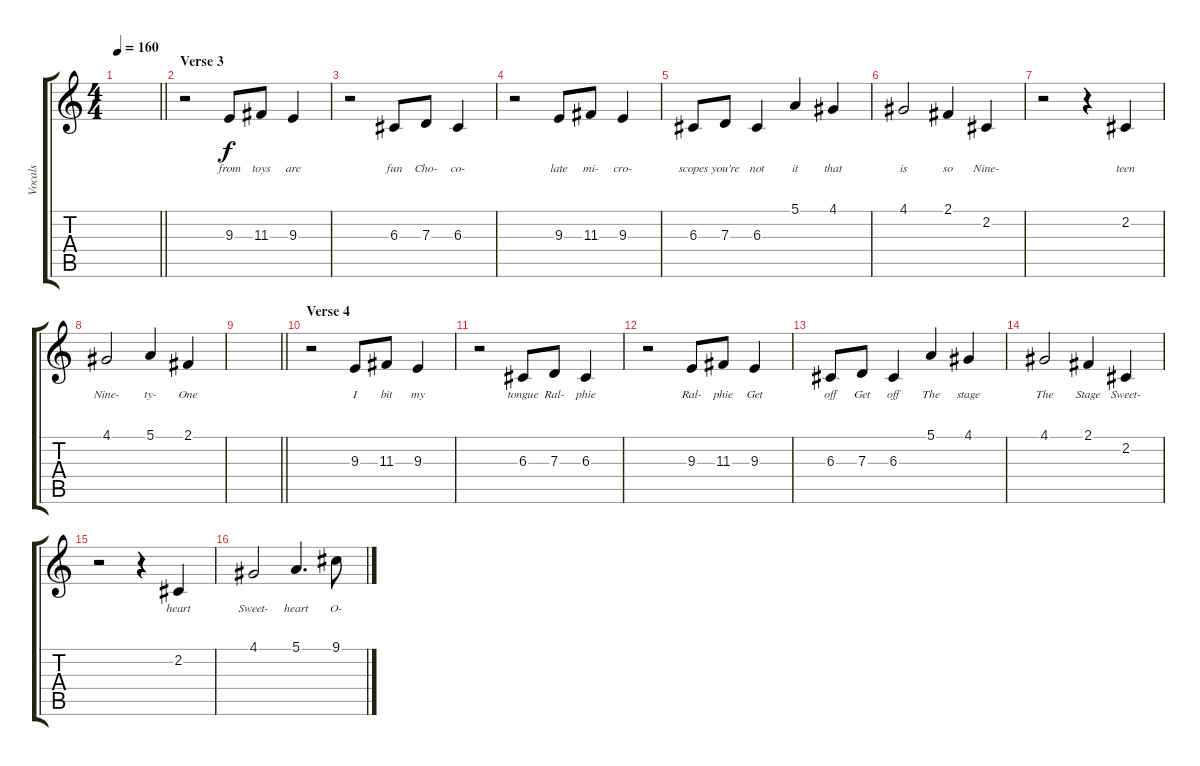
\track ("Vocals" "Vocals") {instrument sopranosax}
\staff {score tabs}
\tuning (E4 B3 G3 D3 A2 E2) {hide}
\ts (4 4)
\tempo 160
\clef g2
\barLineRight lightlight
\ks c
|
\section ("" "Verse 3")
r.2 9.3.8{lyrics (0 "from") lyrics (1 "") lyrics (2 "") lyrics (3 "") lyrics (4 "")} 11.3.8{lyrics (0 "toys") lyrics (1 "") lyrics (2 "") lyrics (3 "") lyrics (4 "")} 9.3.4{lyrics (0 "are") lyrics (1 "") lyrics (2 "") lyrics (3 "") lyrics (4 "")} |
r.2 6.3.8{lyrics (0 "fun") lyrics (1 "") lyrics (2 "") lyrics (3 "") lyrics (4 "")} 7.3.8{lyrics (0 "Cho-") lyrics (1 "") lyrics (2 "") lyrics (3 "") lyrics (4 "")} 6.3.4{lyrics (0 "co-") lyrics (1 "") lyrics (2 "") lyrics (3 "") lyrics (4 "")} |
r.2 9.3.8{lyrics (0 "late") lyrics (1 "") lyrics (2 "") lyrics (3 "") lyrics (4 "")} 11.3.8{lyrics (0 "mi-") lyrics (1 "") lyrics (2 "") lyrics (3 "") lyrics (4 "")} 9.3.4{lyrics (0 "cro-") lyrics (1 "") lyrics (2 "") lyrics (3 "") lyrics (4 "")} |
6.3.8{lyrics (0 "scopes") lyrics (1 "") lyrics (2 "") lyrics (3 "") lyrics (4 "")} 7.3.8{lyrics (0 "you're") lyrics (1 "") lyrics (2 "") lyrics (3 "") lyrics (4 "")} 6.3.4{lyrics (0 "not") lyrics (1 "") lyrics (2 "") lyrics (3 "") lyrics (4 "")} 5.1.4{lyrics (0 "it") lyrics (1 "") lyrics (2 "") lyrics (3 "") lyrics (4 "")} 4.1.4{lyrics (0 "that") lyrics (1 "") lyrics (2 "") lyrics (3 "") lyrics (4 "")} |
4.1.2{lyrics (0 "is") lyrics (1 "") lyrics (2 "") lyrics (3 "") lyrics (4 "")} 2.1.4{lyrics (0 "so") lyrics (1 "") lyrics (2 "") lyrics (3 "") lyrics (4 "")} 2.2.4{lyrics (0 "Nine-") lyrics (1 "") lyrics (2 "") lyrics (3 "") lyrics (4 "")} |
r.2 r.4 2.2.4{lyrics (0 "teen") lyrics (1 "") lyrics (2 "") lyrics (3 "") lyrics (4 "")} |
4.1.2{lyrics (0 "Nine-") lyrics (1 "") lyrics (2 "") lyrics (3 "") lyrics (4 "")} 5.1.4{lyrics (0 "ty-") lyrics (1 "") lyrics (2 "") lyrics (3 "") lyrics (4 "")} 2.1.4{lyrics (0 "One") lyrics (1 "") lyrics (2 "") lyrics (3 "") lyrics (4 "")} |
\barLineRight lightlight
|
\section ("" "Verse 4")
r.2 9.3.8{lyrics (0 "I") lyrics (1 "") lyrics (2 "") lyrics (3 "") lyrics (4 "")} 11.3.8{lyrics (0 "bit") lyrics (1 "") lyrics (2 "") lyrics (3 "") lyrics (4 "")} 9.3.4{lyrics (0 "my") lyrics (1 "") lyrics (2 "") lyrics (3 "") lyrics (4 "")} |
r.2 6.3.8{lyrics (0 "tongue") lyrics (1 "") lyrics (2 "") lyrics (3 "") lyrics (4 "")} 7.3.8{lyrics (0 "Ral-") lyrics (1 "") lyrics (2 "") lyrics (3 "") lyrics (4 "")} 6.3.4{lyrics (0 "phie") lyrics (1 "") lyrics (2 "") lyrics (3 "") lyrics (4 "")} |
r.2 9.3.8{lyrics (0 "Ral-") lyrics (1 "") lyrics (2 "") lyrics (3 "") lyrics (4 "")} 11.3.8{lyrics (0 "phie") lyrics (1 "") lyrics (2 "") lyrics (3 "") lyrics (4 "")} 9.3.4{lyrics (0 "Get") lyrics (1 "") lyrics (2 "") lyrics (3 "") lyrics (4 "")} |
6.3.8{lyrics (0 "off") lyrics (1 "") lyrics (2 "") lyrics (3 "") lyrics (4 "")} 7.3.8{lyrics (0 "Get") lyrics (1 "") lyrics (2 "") lyrics (3 "") lyrics (4 "")} 6.3.4{lyrics (0 "off") lyrics (1 "") lyrics (2 "") lyrics (3 "") lyrics (4 "")} 5.1.4{lyrics (0 "The") lyrics (1 "") lyrics (2 "") lyrics (3 "") lyrics (4 "")} 4.1.4{lyrics (0 "stage") lyrics (1 "") lyrics (2 "") lyrics (3 "") lyrics (4 "")} |
4.1.2{lyrics (0 "The") lyrics (1 "") lyrics (2 "") lyrics (3 "") lyrics (4 "")} 2.1.4{lyrics (0 "Stage") lyrics (1 "") lyrics (2 "") lyrics (3 "") lyrics (4 "")} 2.2.4{lyrics (0 "Sweet-") lyrics (1 "") lyrics (2 "") lyrics (3 "") lyrics (4 "")} |
r.2 r.4 2.2.4{lyrics (0 "heart") lyrics (1 "") lyrics (2 "") lyrics (3 "") lyrics (4 "")} |
4.1.2{lyrics (0 "Sweet-") lyrics (1 "") lyrics (2 "") lyrics (3 "") lyrics (4 "")} 5.1.4{d lyrics (0 "heart") lyrics (1 "") lyrics (2 "") lyrics (3 "") lyrics (4 "")} 9.1.8{lyrics (0 "O-") lyrics (1 "") lyrics (2 "") lyrics (3 "") lyrics (4 "")}
